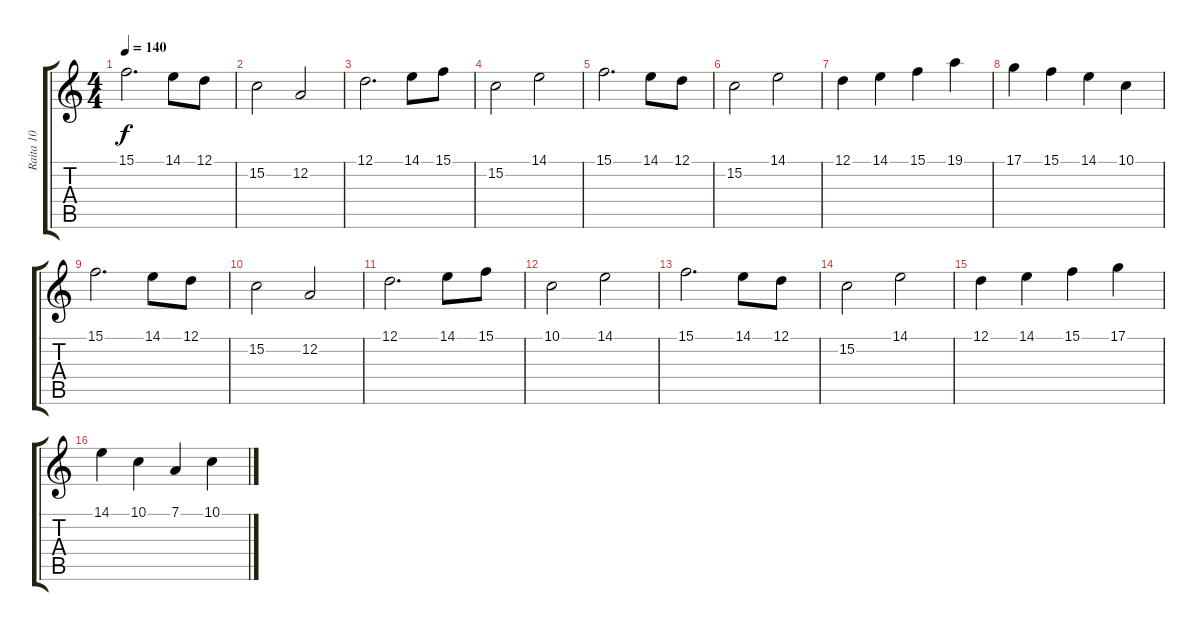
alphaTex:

\track ("Raita 10" "Raita 10") {instrument stringensemble1}
\staff {score tabs}
\tuning (D4 A3 F3 C3 G2 D2) {hide}
\ts (4 4)
\tempo 140
\clef g2
\ks c
15.1.2{d dy f} 14.1.8 12.1.8 |
15.2.2 12.2.2 |
12.1.2{d} 14.1.8 15.1.8 |
15.2.2 14.1.2 |
15.1.2{d} 14.1.8 12.1.8 |
15.2.2 14.1.2 |
12.1.4 14.1.4 15.1.4 19.1.4 |
17.1.4 15.1.4 14.1.4 10.1.4 |
15.1.2{d} 14.1.8 12.1.8 |
15.2.2 12.2.2 |
12.1.2{d} 14.1.8 15.1.8 |
10.1.2 14.1.2 |
15.1.2{d} 14.1.8 12.1.8 |
15.2.2 14.1.2 |
12.1.4 14.1.4 15.1.4 17.1.4 |
14.1.4 10.1.4 7.1.4 10.1.4
